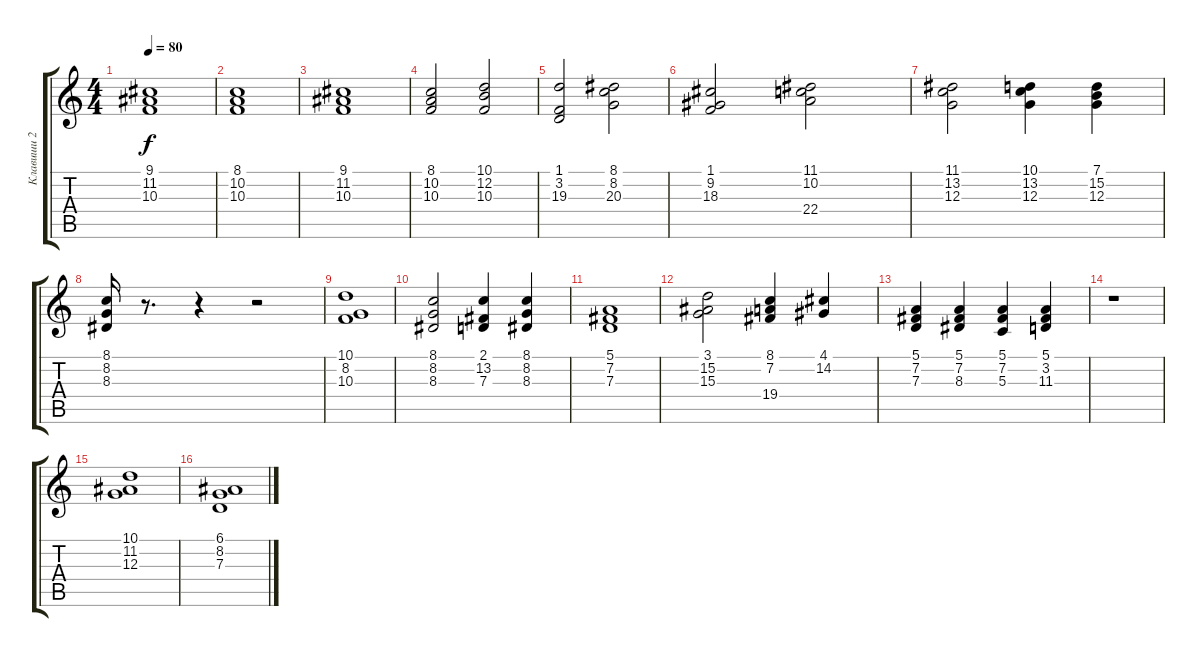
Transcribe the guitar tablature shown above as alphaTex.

\track ("Клавиши 2" "Клавиши 2") {instrument choiraahs}
\staff {score tabs}
\tuning (E4 B3 G3 D3 A2 E2) {hide}
\ts (4 4)
\tempo 80
\clef g2
\ks c
(9.1 11.2 10.3).1{dy f} |
(8.1 10.2 10.3).1 |
(9.1 11.2 10.3).1 |
(8.1 10.2 10.3).2 (10.1 12.2 10.3).2 |
(1.1 3.2 19.3).2 (8.1 8.2 20.3).2 |
(1.1 9.2 18.3).2 (11.1 10.2 22.4).2 |
(11.1 13.2 12.3).2 (10.1 13.2 12.3).4 (7.1 15.2 12.3).4 |
(8.1 8.2 8.3).16 r.8{d} r.4 r.2 |
(10.1 8.2 10.3).1 |
(8.1 8.2 8.3).2 (2.1 13.2 7.3).4 (8.1 8.2 8.3).4 |
(5.1 7.2 7.3).1 |
(3.1 15.2 15.3).2 (8.1 7.2 19.4).4 (4.1 14.2).4 |
(5.1 7.2 7.3).4 (5.1 7.2 8.3).4 (5.1 7.2 5.3).4 (5.1 3.2 11.3).4 |
r.1 |
(10.1 11.2 12.3).1 |
(6.1 8.2 7.3).1
